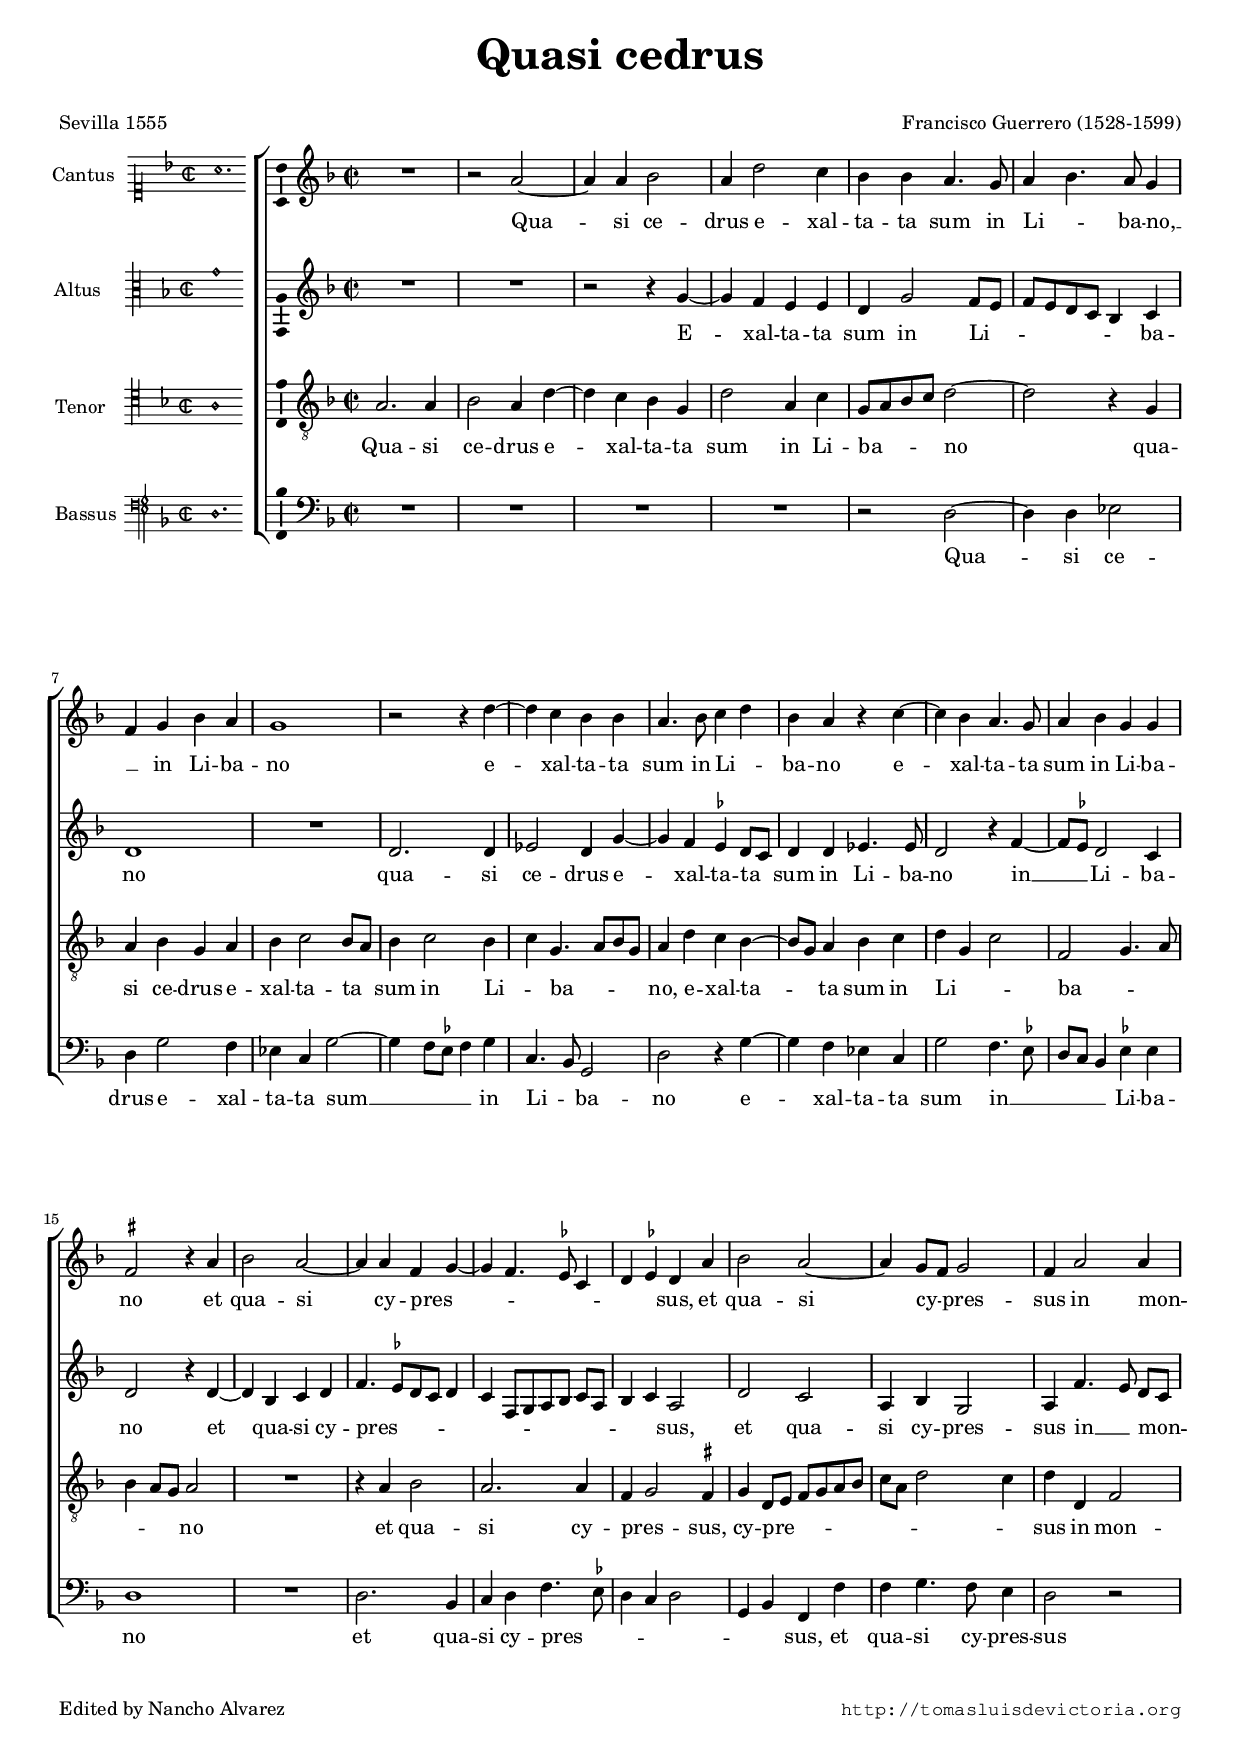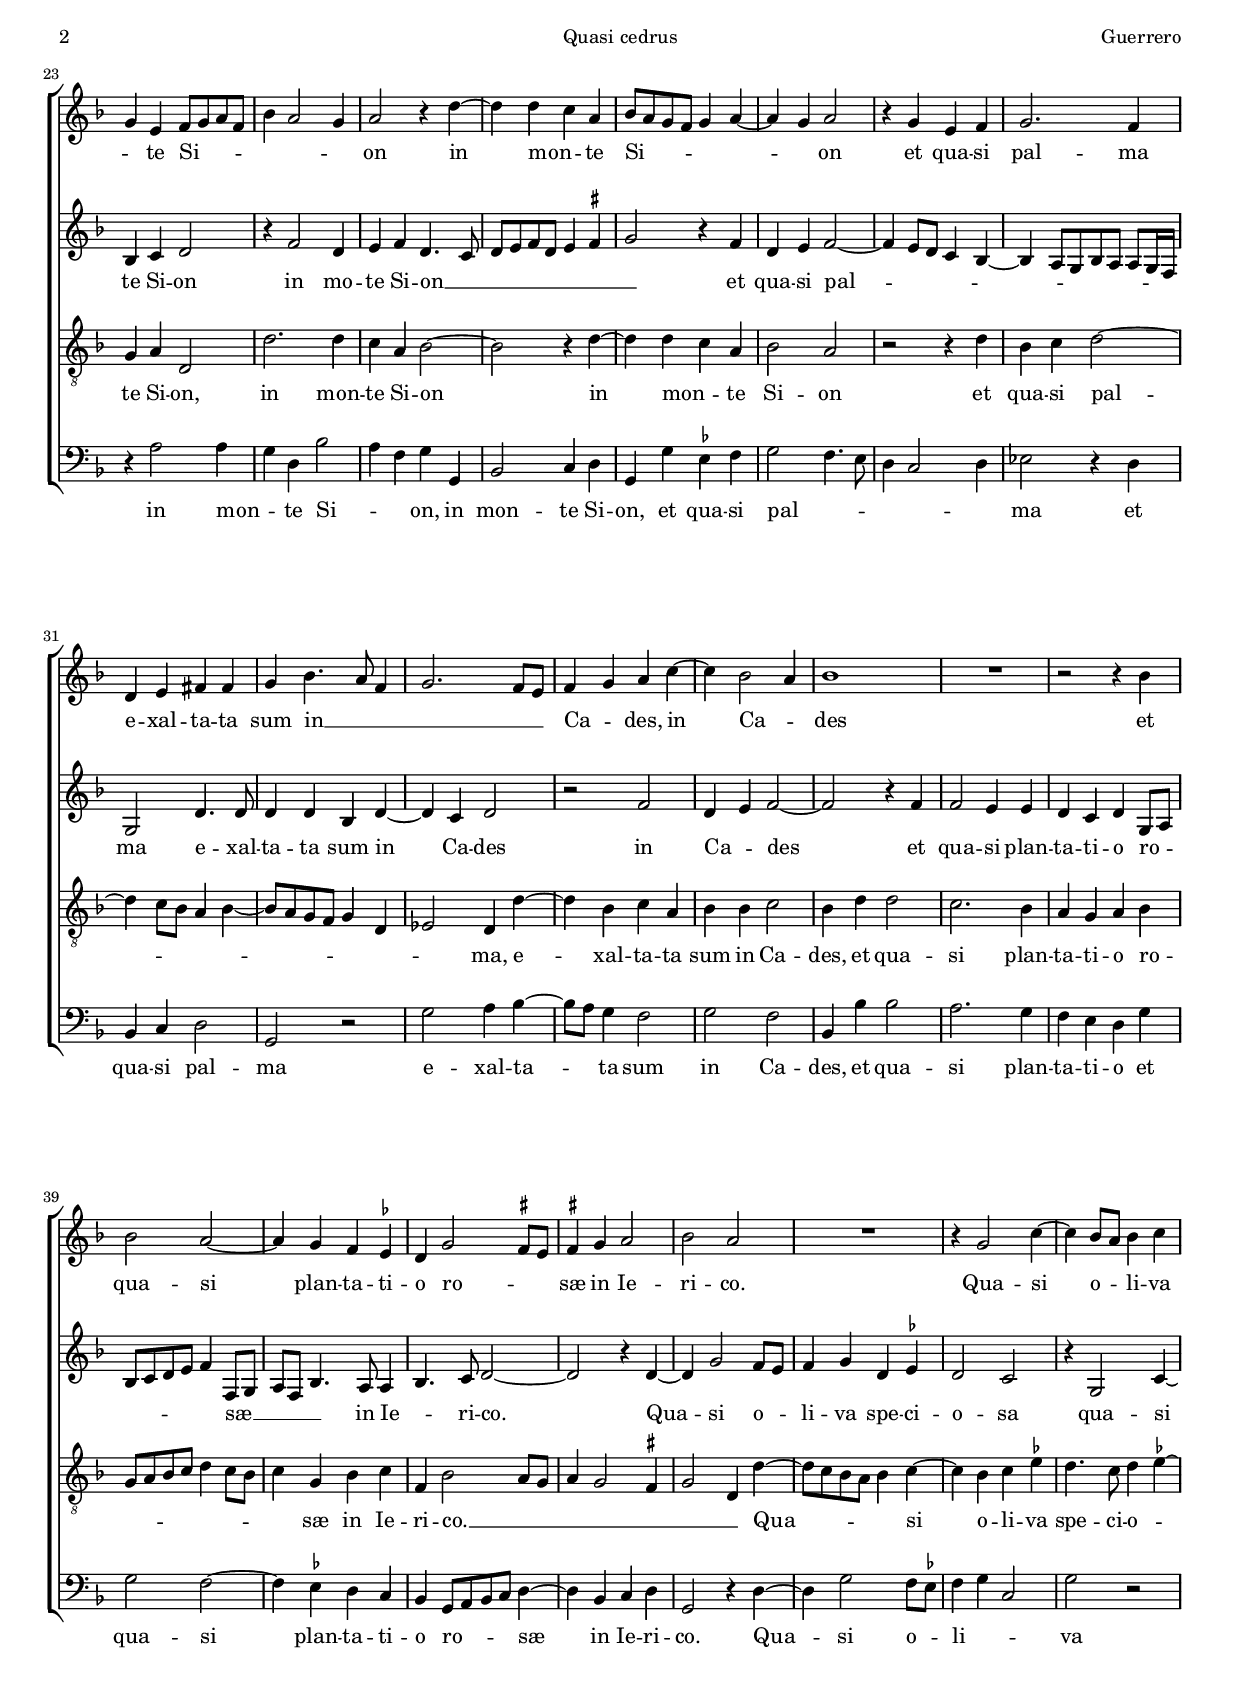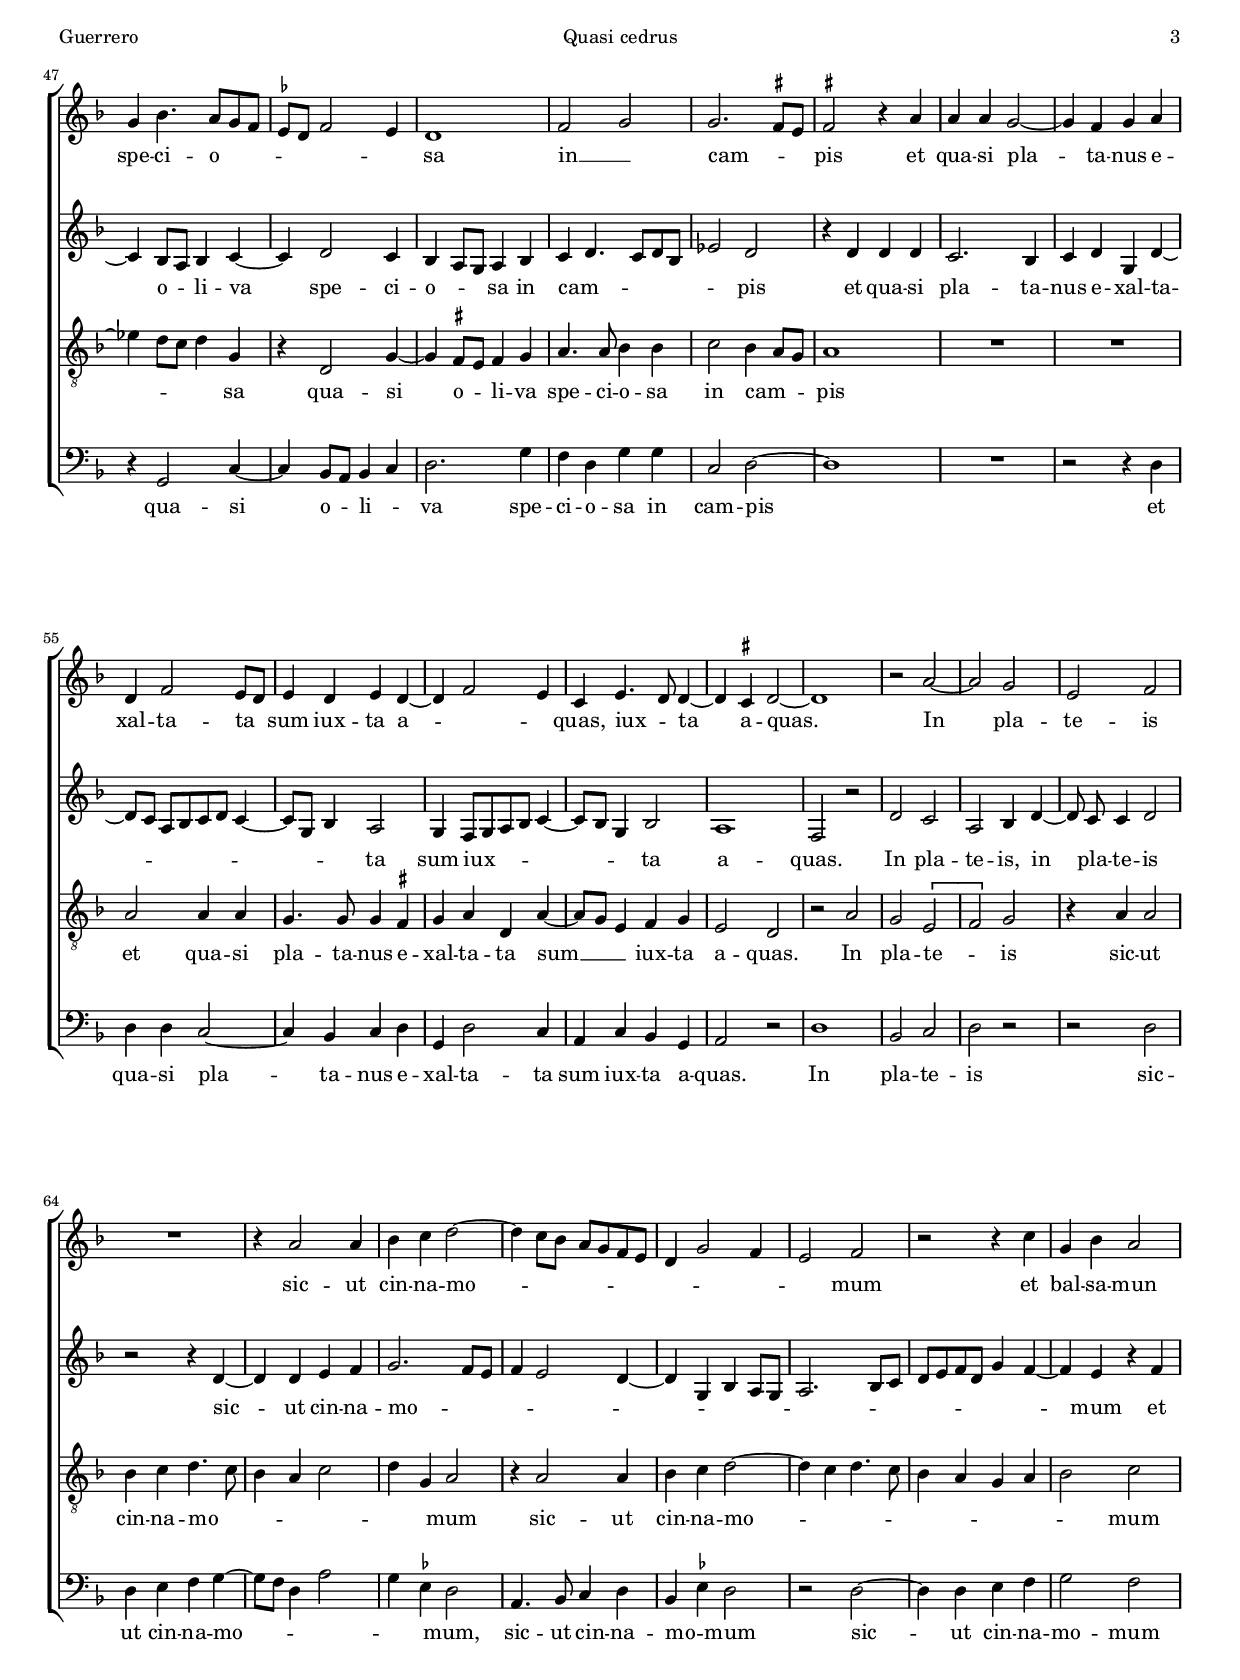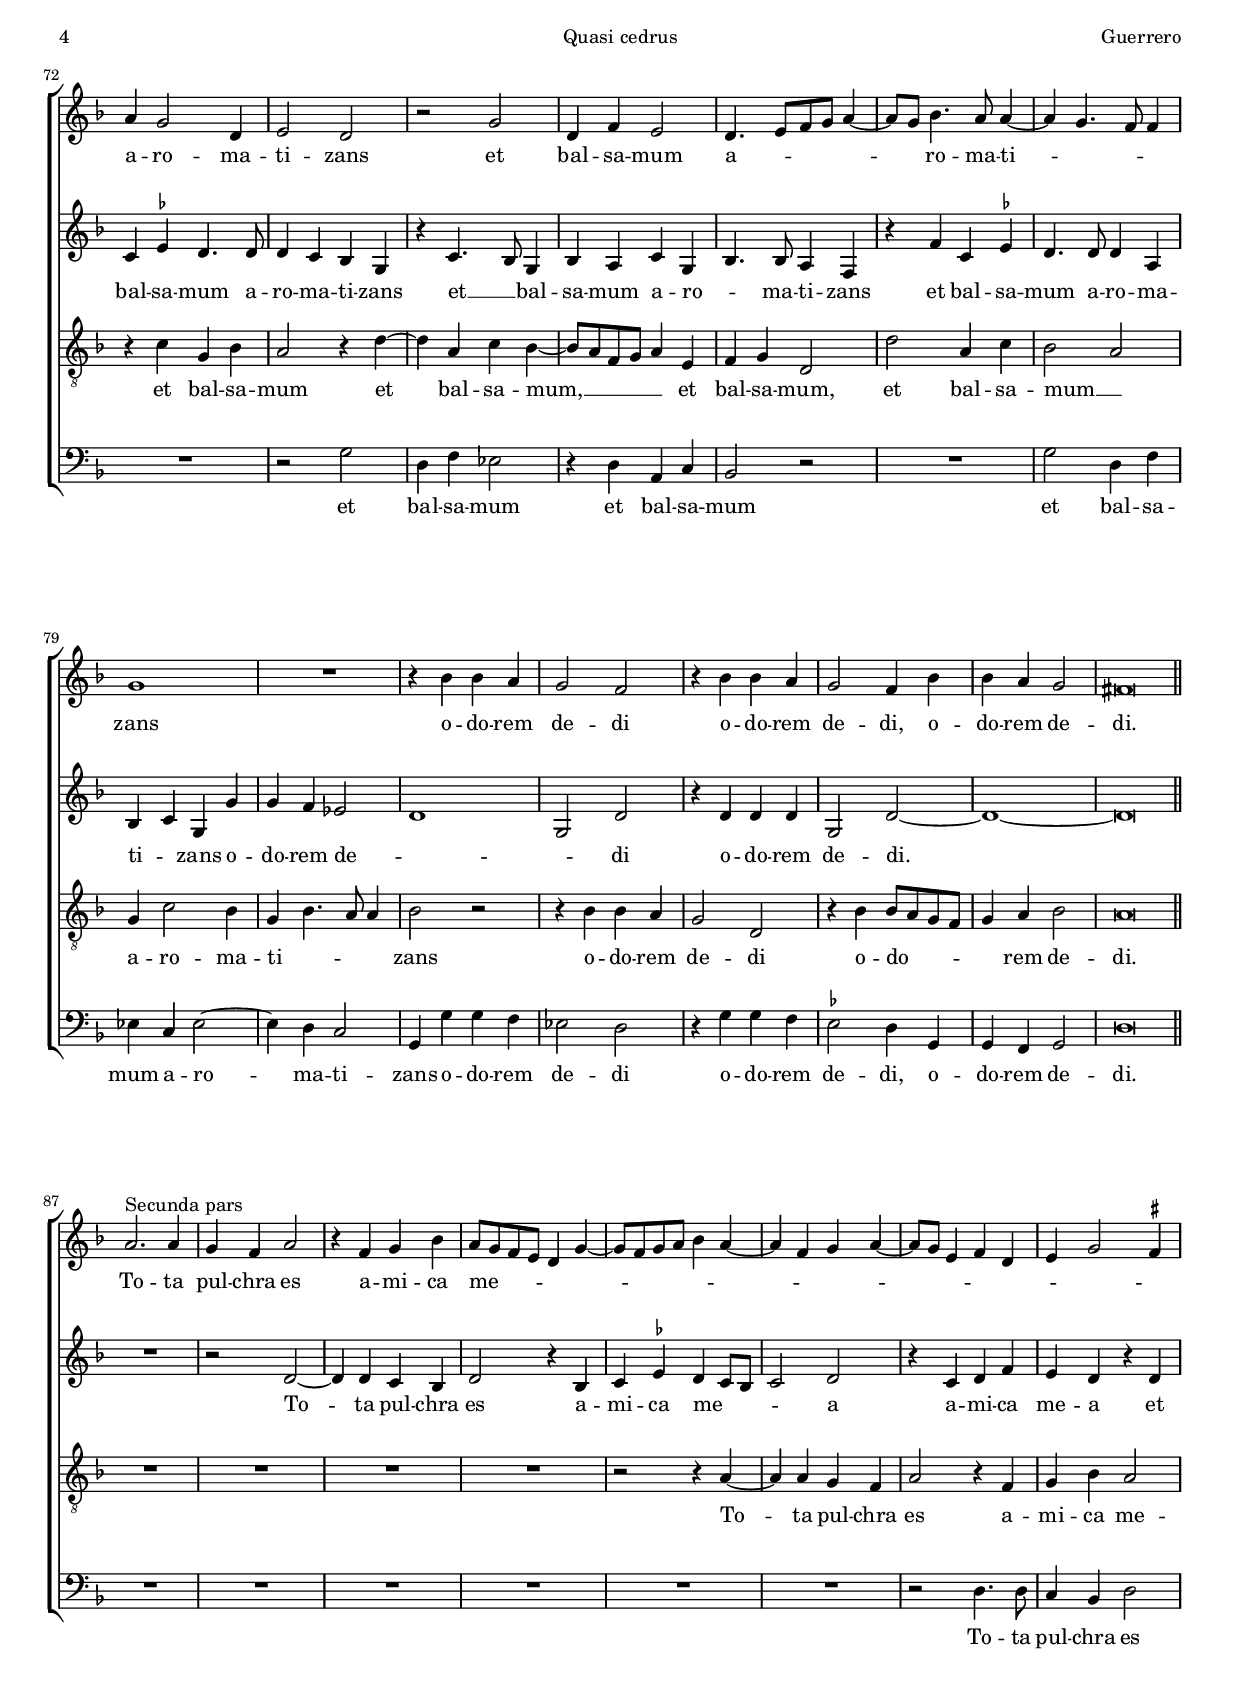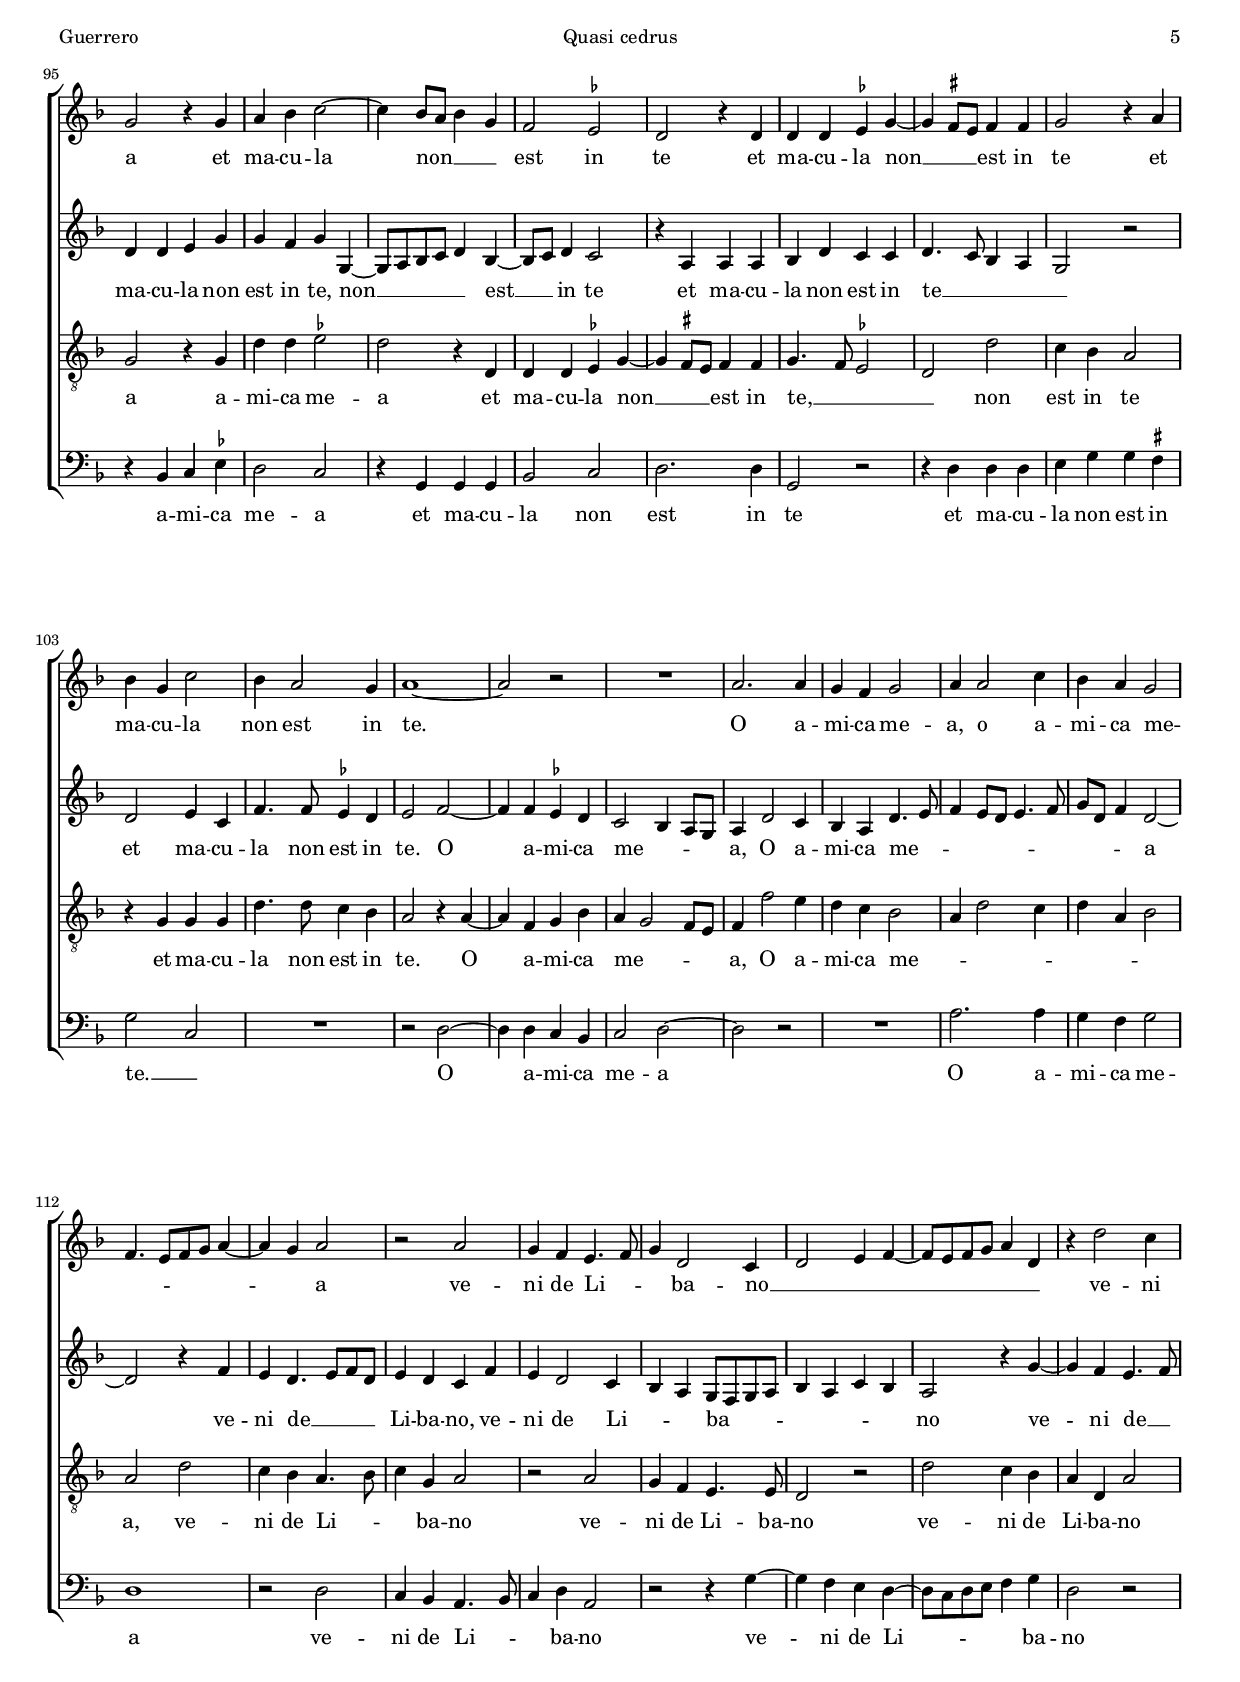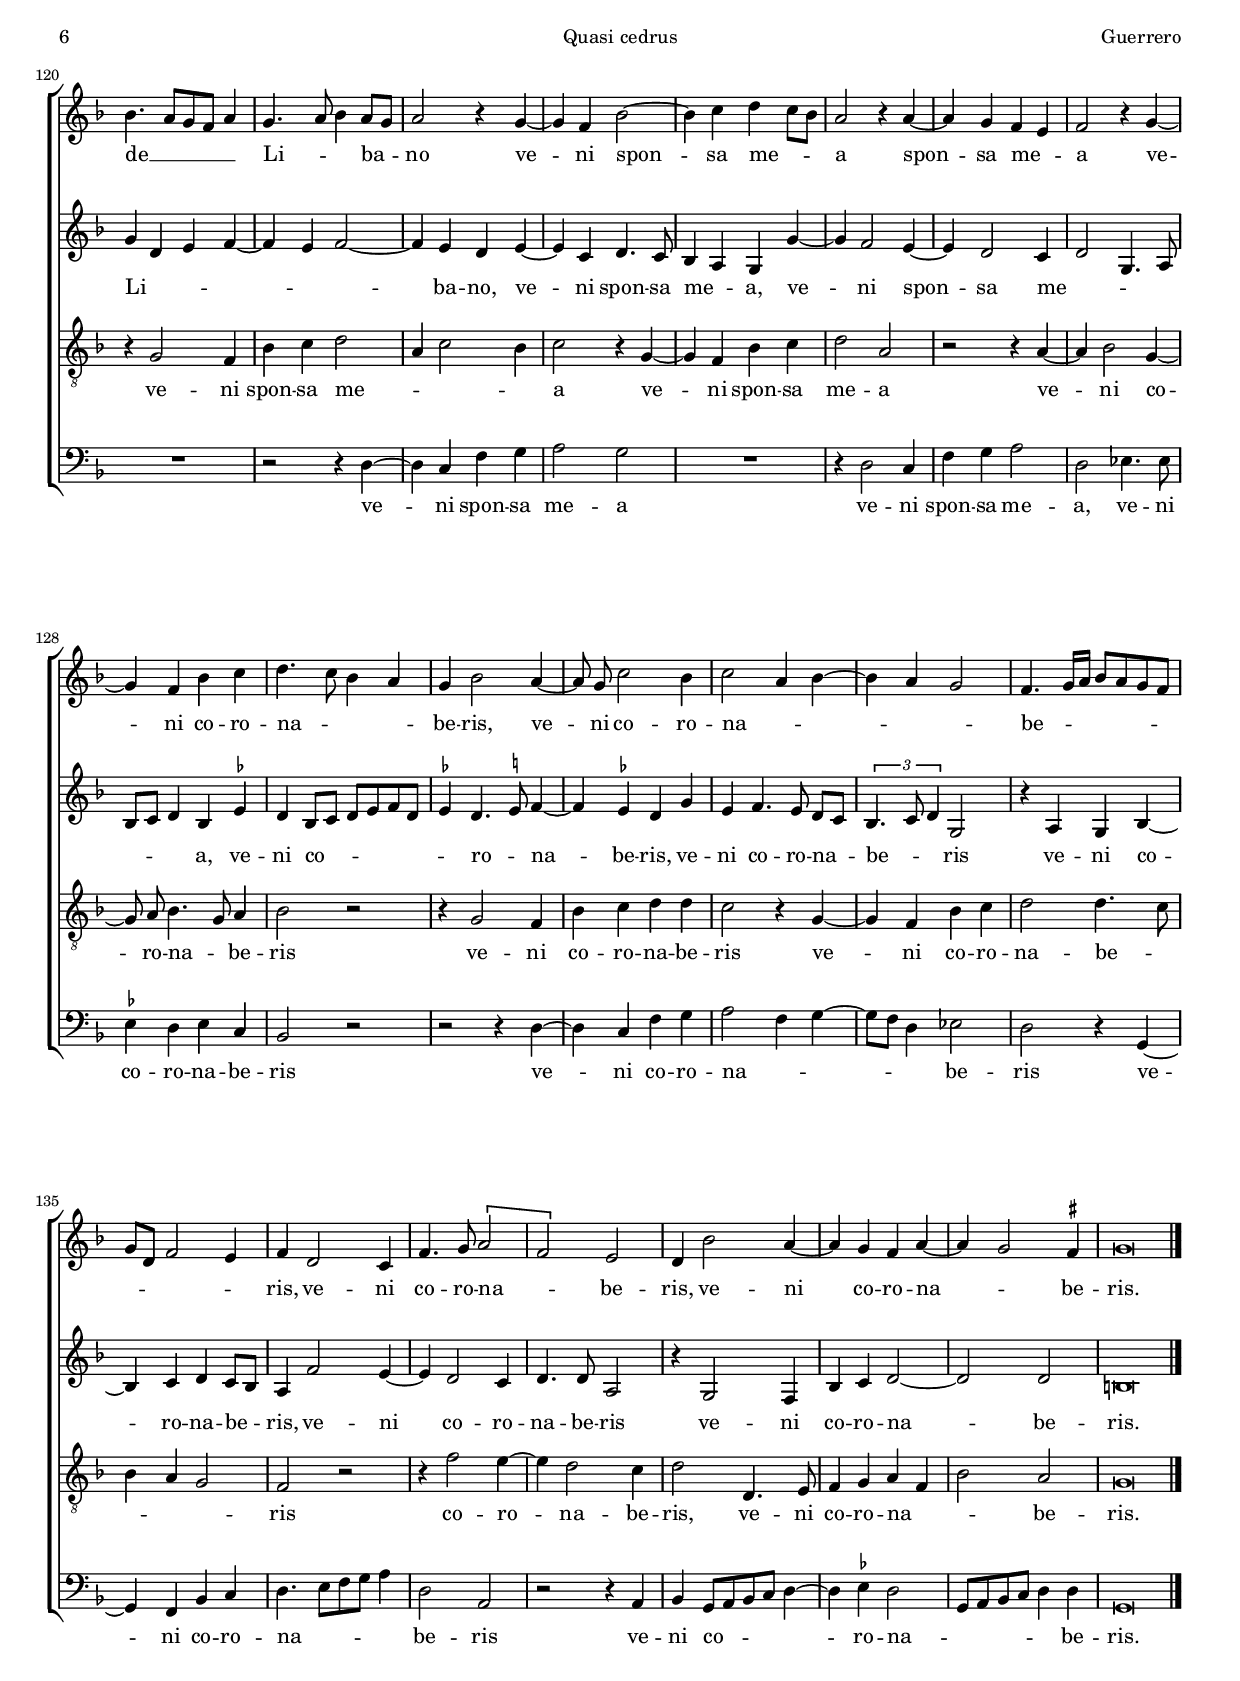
\version "2.22.0"

#(set-default-paper-size "a4")
#(set-global-staff-size 16.5)
#(ly:set-option 'point-and-click #f)
%mobile -s15.5 -i3.3

italicas=\override LyricText.font-shape = #'italic
rectas=\override LyricText.font-shape = #'upright
ss=\once \set suggestAccidentals = ##t
incipitwidth = 20
mtempo={\tempo 4 = 100}
mtempob={\tempo 4 = 50}
mt=#(define-music-function (offset) (number?) ; move lyric text
      #{ \once \override LyricText.X-offset = -$offset #})

htitle="Quasi cedrus"
hcomposer="Guerrero"

\header {
	title=\markup{\fontsize #3 "Quasi cedrus"}
	subtitle=" " % Liber Ecclesiastici 24, 17-20; Canticum Canticorum 4, 7-8
%	subsubtitle=\markup{\null \vspace #2 }
	composer="Francisco Guerrero (1528-1599)"
        pdfauthor=\composer
	%opus="(-)"
	poet=\markup{"Sevilla 1555"} % Sevilla, Martín de Montesdoca 1555
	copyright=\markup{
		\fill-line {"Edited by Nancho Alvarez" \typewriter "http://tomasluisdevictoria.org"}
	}
%	tagline=""
}


global={\key f \major \time 2/2
                 \skip 1*86 \bar "||" \break
		\skip 1*56 \bar "|."
}

cantus={
	R1*4/4 |
	r2 a' ~ |
	a'4 a' bes'2 |
	a'4 d''2 c''4 |
%5
	bes' bes' a'4. g'8 |
	a'4 bes'4. a'8 g'4 |
	f' g' bes' a' |
	g'1 |
	r2 r4 d'' ~ |
%10
	d'' c'' bes' bes' |
	a'4. bes'8 c''4 d'' |
	bes' a' r c'' ~ |
	c'' bes' a'4. g'8 |
	a'4 bes' g' g' |
%15
	\ss fis'2 r4 a' |
	bes'2 a' ~ |
	a'4 a' f' g' ~ |
	g' f'4. \ss ees'8 c'4 |
	d' \ss ees' d' a' |
%20
	bes'2 a' ~ |
	a'4 g'8 f' g'2 |
	f'4 a'2 a'4 |
	g' e' f'8 g' a' f' |
	bes'4 a'2 g'4 |
%25
	a'2 r4 d'' ~ |
	d'' d'' c'' a' |
	bes'8 a' g' f' g'4 a' ~ |
	a' g' a'2 |
	r4 g' e' f' |
%30
	g'2. f'4 |
	d' e' fis' fis' |
	g' bes'4. a'8 f'4 |
	g'2. f'8 e' |
	f'4 g' a' c'' ~ |
%35
	c'' bes'2 a'4 |
	bes'1 |
	R1*4/4 |
	r2 r4 bes' |
	bes'2 a' ~ |
%40
	a'4 g' f' \ss ees' |
	d' g'2 \ss fis'8 e' |
	\ss fis'4 g' a'2 |
	bes' a' |
	R1*4/4 |
%45
	r4 g'2 c''4 ~ |
	c'' bes'8 a' bes'4 c'' |
	g' bes'4. a'8 g' f' |
	\ss ees' d' f'2 \ss ees'4 |
	d'1 |
%50
	f'2 g' |
	g'2. \ss fis'8 e' |
	\ss fis'2 r4 a' |
	a' a' g'2 ~ |
	g'4 f' g' a' |
%55
	d' f'2 e'8 d' |
	e'4 d' e' d' ~ |
	d' f'2 e'4 |
	c' e'4. d'8 d'4 ~ |
	d' \ss cis' d'2 ~ | 
%60
	d'1 |
	r2 a' ~ |
	a' g' |
	e' f' |
	R1*4/4 |
%65
	r4 a'2 a'4 |
	bes' c'' d''2 ~ |
	d''4 c''8 bes' a' g' f' e'
	d'4 g'2 f'4 |
	e'2 f' |
%70
	r r4 c'' |
	g' bes' a'2 |
	a'4 g'2 d'4 |
	e'2 d' |
	r g' |
%75
	d'4 f' e'2 |
	d'4.  e'8[ f' g'] a'4 ~ |
	a'8 g' bes'4. a'8 a'4 ~ |
	a' g'4. f'8 f'4 |
	g'1 |
%80
	R1*4/4 |
	r4 bes' bes' a' |
	g'2 f' |
	r4 bes' bes' a' |
	g'2 f'4 bes' |
%85
	bes' a' g'2 |
	fis'\breve*1/2 |
	s4*0^\markup{"Secunda pars"}
        a'2. a'4 |
	g' f' a'2 |
	r4 f' g' bes' |
%90
	a'8 g' f' e' d'4 g' ~ |
	g'8 f' g' a' bes'4 a' ~ |
	a' f' g' a' ~ |
	a'8 g' e'4 f' d' |
	e' g'2 \ss fis'4 |
%95
	g'2 r4 g' |
	a' bes' c''2 ~ |
	c''4 bes'8 a' bes'4 g' |
	f'2 \ss ees' |
	d' r4 d' |
%100
	d' d' \ss ees' g' ~ |
	g' \ss fis'8 e' fis'4 fis' |
	g'2 r4 a' |
	bes' g' c''2 |
	bes'4 a'2 g'4 |
%105
	a'1 ~ |
	a'2 r |
	R1*4/4 |
	a'2. a'4 |
	g' f' g'2 |
%110
	a'4 a'2 c''4 |
	bes' a' g'2 |
	f'4.  e'8[ f' g'] a'4 ~ |
	a' g' a'2 |
	r a' |
%115
	g'4 f' e'4. f'8 |
	g'4 d'2 c'4 |
	d'2 e'4 f' ~ |
	f'8 e' f' g' a'4 d' |
	r d''2 c''4 |
%120
	bes'4.  a'8[ g' f'] a'4 |
	g'4. a'8 bes'4 a'8 g' |
	a'2 r4 g' ~ |
	g' f' bes'2 ~ |
	bes'4 c'' d'' c''8 bes' |
%125
	a'2 r4 a' ~ |
	a' g' f' e' |
	f'2 r4 g' ~ |
	g' f' bes' c'' |
	d''4. c''8 bes'4 a' |
%130
	g' bes'2 a'4 ~ |
	\set Staff.autoBeaming = ##f
	a'8 g' c''2 bes'4 |
	\set Staff.autoBeaming = ##t
	c''2 a'4 bes' ~ |
	bes' a' g'2 |
	f'4. g'16 a' bes'8 a' g' f' |
%135
	g' d' f'2 e'4 |
	f' d'2 c'4 |
	f'4. g'8 \[a'2 |
	f'\] e' |
	d'4 bes'2 a'4 ~ |
%140
	a' g' f' a' ~ |
        a' g'2 \ss fis'4 |
	g'\breve*1/2 

}

altus={
	R1*4/4 |
	R1*4/4 |
	r2 r4 g' ~ |
	g' f' e' e' |
%5
	d' g'2 f'8 e' |
	f' e' d' c' bes4 c' |
	d'1 |
	R1*4/4 |
	d'2. d'4 |
%10
	ees'2 d'4 g' ~ |
	g' f' \ss ees' d'8 c' |
	d'4 d' ees'4. ees'8 |
	d'2 r4 f' ~ |
	f'8 \ss ees' d'2 c'4 |
%15
	d'2 r4 d' ~ |
	d' bes c' d' |
	f'4.  \ss ees'8[ d' c'] d'4 |
	c' f8[ g a bes] c'[ a] |
	bes4 c' a2 |
%20
	d' c' |
	a4 bes g2 |
	a4 f'4. e'8  d'[ c'] |
	bes4 c' d'2 |
	r4 f'2 d'4 |
%25
	e' f' d'4. c'8 |
	d' e' f' d' e'4 \ss fis' |
	g'2 r4 f' |
	d' e' f'2 ~ |
	f'4 e'8 d' c'4 bes ~ |
%30
	bes  a8[ g bes a]  a[ g16 f] |
	g2 d'4. d'8 |
	d'4 d' bes d' ~ |
	d' c' d'2 |
	r f' |
%35
	d'4 e' f'2 ~ |
	f' r4 f' |
	f'2 e'4 e' |
	d' c' d' g8 a |
	bes c' d' e' f'4 f8 g |
%40
	a f bes4. a8 a4 |
	bes4. c'8 d'2 ~ |
	d' r4 d' ~ |
	d' g'2 f'8 e' |
	f'4 g' d' \ss ees' |
%45
	d'2 c' |
	r4 g2 c'4 ~ |
	c' bes8 a bes4 c' ~ |
	c' d'2 c'4 |
	bes a8 g a4 bes |
%50
	c' d'4. c'8 d' bes |
	ees'2 d' |
	r4 d' d' d' |
	c'2. bes4 |
	c' d' g d' ~ |
%55
	d'8[ c'] a[ bes c' d'] c'4 ~ |
	c'8 g bes4 a2 |
	g4  f8[ g a bes] c'4 ~ |
	c'8 bes g4 bes2 |
	a1 |
%60
	f2 r |
	d' c' |
	a bes4 d' ~ |
	\set Staff.autoBeaming = ##f
	d'8 c' c'4 d'2 |
	\set Staff.autoBeaming = ##t
	r r4 d' ~ |
%65
	d' d' e' f' |
	g'2. f'8 e' |
	f'4 e'2 d'4 ~ |
	d' g bes a8 g |
	a2. bes8 c' |
%70
	d' e' f' d' g'4 f' ~ |
	f' e' r f' |
	c' \ss ees' d'4. d'8 |
	d'4 c' bes g |
	r c'4. bes8 g4 |
%75
	bes a c' g |
	bes4. bes8 a4 f |
	r f' c' \ss ees' |
	d'4. d'8 d'4 a |
	bes c' g g' |
%80
	g' f' ees'2 |
	d'1 |
	g2 d' |
	r4 d' d' d' |
	g2 d' ~ |
%85
	d'1 ~ |
	d'\breve*1/2 |
	R1*4/4 |
	r2 d' ~ |
	d'4 d' c' bes |
%90
	d'2 r4 bes |
	c' \ss ees' d' c'8 bes |
	c'2 d' |
	r4 c' d' f' |
	e' d' r d' |
%95
	d' d' e' g' |
	g' f' g' g ~ |
	g8 a bes c' d'4 bes ~ |
	bes8 c' d'4 c'2 |
	r4 a a a |
%100
	bes d' c' c' |
	d'4. c'8 bes4 a |
	g2 r |
	d' e'4 c' |
	f'4. f'8 \ss ees'4 d' |
%105
	e'2 f' ~ |
	f'4 f' \ss ees' d' |
	c'2 bes4 a8 g |
	a4 d'2 c'4 |
	bes a d'4. e'8 |
%110
	f'4 e'8 d' e'4. f'8 |
	g' d' f'4 d'2 ~ |
	d' r4 f' |
	e' d'4. e'8 f' d' |
	e'4 d' c' f' |
%115
	e' d'2 c'4 |
	bes a g8 f g a |
	bes4 a c' bes |
	a2 r4 g' ~ |
	g' f' e'4. f'8 |
%120
	g'4 d' e' f' ~ |
	f' e' f'2 ~ |
	f'4 e' d' e' ~ |
	e' c' d'4. c'8 |
	bes4 a g g' ~ |
%125
	g' f'2 e'4 ~ |
	e' d'2 c'4 |
	d'2 g4. a8 |
	bes c' d'4 bes \ss ees' |
	d' bes8 c' d' e' f' d' |
%130
	\ss ees'4 d'4. \ss e'8 f'4 ~ |
	f' \ss ees' d' g' |
	e' f'4. e'8  d'[ c'] |
	\times 2/3{bes4. c'8 d'4} g2 |
	r4 a g bes ~ |
%135
	bes c' d' c'8 bes |
	a4 f'2 e'4 ~ |
	e' d'2 c'4 |
	d'4. d'8 a2 |
	r4 g2 f4 |
%140
	bes c' d'2 ~ |
	d' d' |
	b\breve*1/2
}

tenor={
	a2. a4 |
	bes2 a4 d' ~ |
	d' c' bes g |
	d'2 a4 c' |
%5
	g8 a bes c' d'2 ~ |
	d' r4 g |
	a bes g a |
	bes c'2 bes8 a |
	bes4 c'2 bes4 |
%10
	c' g4. a8 bes g |
	a4 d' c' bes ~ |
	bes8 g a4 bes c' |
	d' g c'2 |
	f g4. a8 |
%15
	bes4 a8 g a2 |
	R1*4/4 |
	r4 a bes2 |
	a2. a4 |
	f g2 \ss fis4 |
%20
	g d8 e f g a bes
	c' a d'2 c'4 |
	d' d f2 |
	g4 a d2 |
	d'2. d'4 |
%25
	c' a bes2 ~ |
	bes r4 d' ~ |
	d' d' c' a |
	bes2 a |
	r r4 d' |
%30
	bes c' d'2 ~ |
	d'4 c'8 bes a4 bes ~ |
	bes8 a g f g4 d |
	ees2 d4 d' ~ |
	d' bes c' a |
%35
	bes bes c'2 |
	bes4 d' d'2 |
	c'2. bes4 |
	a g a bes |
	g8 a bes c' d'4 c'8 bes |
%40
	c'4 g bes c' |
	f bes2 a8 g |
	a4 g2 \ss fis4 |
	g2 d4 d' ~ |
	d'8 c' bes a bes4 c' ~ |
%45
	c' bes c' \ss ees' |
	d'4. c'8 d'4 \ss ees' ~ |
	ees' d'8 c' d'4 g |
	r d2 g4 ~ |
        g \ss fis8 e fis4 g |
%50
	a4. a8 bes4 bes |
	c'2 bes4 a8 g |
	a1 |
	R1*4/4 |
	R1*4/4 |
%55
	a2 a4 a |
	g4. g8 g4 \ss fis |
	g a d a ~ |
	a8 g e4 f g |
	e2 d |
%60
	r a |
	g \[e |
	f\] g |
	r4 a a2 |
	bes4 c' d'4. c'8 |
%65
	bes4 a c'2 |
	d'4 g a2 |
	r4 a2 a4 |
	bes c' d'2 ~ |
	d'4 c' d'4. c'8 |
%70
	bes4 a g a |
	bes2 c' |
	r4 c' g bes |
	a2 r4 d' ~ |
	d' a c' bes ~ |
%75
	bes8 a f g a4 e |
	f g d2 |
	d' a4 c' |
	bes2 a |
	g4 c'2 bes4 |
%80
	g bes4. a8 a4 |
	bes2 r |
	r4 bes bes a |
	g2 d |
	r4 bes bes8 a g f |
%85
	g4 a bes2 |
	a\breve*1/2 |
	R1*4/4 |
	R1*4/4 |
	R1*4/4 |
%90
	R1*4/4 |
	r2 r4 a ~ |
	a a g f |
	a2 r4 f |
	g bes a2 |
%95
	g r4 g |
	d' d' \ss ees'2 |
	d' r4 d |
	d d \ss ees g ~ |
	g \ss fis8 e fis4 fis |
%100
	g4. f8 \ss ees2 |
	d d' |
	c'4 bes a2 |
	r4 g g g |
	d'4. d'8 c'4 bes |
%105
	a2 r4 a ~ |
	a f g bes |
	a g2 f8 e |
	f4 f'2 e'4 |
	d' c' bes2 |
%110
	a4 d'2 c'4 |
	d' a bes2 |
	a d' |
	c'4 bes a4. bes8 |
	c'4 g a2 |
%115
	r a |
	g4 f e4. e8 |
	d2 r |
	d' c'4 bes |
	a d a2 |
%120
	r4 g2 f4 |
	bes c' d'2 |
	a4 c'2 bes4 |
	c'2 r4 g ~ |
	g f bes c' |
%125
	d'2 a |
	r r4 a ~ |
	a bes2 g4 ~ |
	\set Staff.autoBeaming = ##f
	g8 a bes4. g8 a4 |
	\set Staff.autoBeaming = ##t
	bes2 r |
%130
	r4 g2 f4 |
	bes c' d' d' |
	c'2 r4 g ~ |
	g f bes c' |
	d'2 d'4. c'8 |
%135
	bes4 a g2 |
	f r |
	r4 f'2 e'4 ~ |
	e' d'2 c'4 |
	d'2 d4. e8 |
%140
	f4 g a f |
	bes2 a |
	g\breve*1/2 
}

bassus={
	R1*4/4 |
	R1*4/4 |
	R1*4/4 |
	R1*4/4 |
%5
	r2 d ~ |
	d4 d ees2 |
	d4 g2 f4 |
	ees c g2 ~ |
	g4 f8 \ss ees f4 g |
%10
	c4. bes,8 g,2 |
	d r4 g ~ |
	g f ees c |
	g2 f4. \ss ees8 |
	d c bes,4 \ss ees ees |
%15
	d1 |
	R1*4/4 |
	d2. bes,4 |
	c d f4. \ss ees8 |
	d4 c d2 |
%20
	g,4 bes, f, f |
	f g4. f8 e4 |
	d2 r |
	r4 a2 a4 |
	g d bes2 |
%25
	a4 f g g, |
	bes,2 c4 d |
	g, g \ss ees f |
	g2 f4. e8 |
	d4 c2 d4 |
%30
	ees2 r4 d |
	bes, c d2 |
	g, r |
	g a4 bes ~ |
	bes8 a g4 f2 |
%35
	g f |
	bes,4 bes bes2 |
	a2. g4 |
	f e d g |
	g2 f ~ |
%40
	f4 \ss ees d c |
	bes,  g,8[ a, bes, c] d4 ~ |
	d bes, c d |
	g,2 r4 d ~ |
	d g2 f8 \ss ees |
%45
	f4 g c2 |
	g r |
	r4 g,2 c4 ~ |
	c bes,8 a, bes,4 c |
	d2. g4 |
%50
	f d g g |
	c2 d ~ |
	d1 |
	R1*4/4 |
	r2 r4 d |
%55
	d d c2 ~ |
	c4 bes, c d |
	g, d2 c4 |
	a, c bes, g, |
	a,2 r |
%60
	d1 |
	bes,2 c |
	d r |
	r d |
	d4 e f g ~ |
%65
	g8 f d4 a2 |
	g4 \ss ees d2 |
	a,4. bes,8 c4 d |
	bes, \ss ees d2 |
	r d ~ |
%70
	d4 d e f |
	g2 f |
	R1*4/4 |
	r2 g |
	d4 f ees2 |
%75
	r4 d a, c |
	bes,2 r |
	R1*4/4 |
	g2 d4 f |
	ees c ees2 ~ |
%80
	ees4 d c2 |
	g,4 g g f |
	ees2 d |
	r4 g g f |
	\ss ees2 d4 g, |
%85
	g, f, g,2 |
	d\breve*1/2 |
	R1*4/4 |
	R1*4/4 |
	R1*4/4 |
%90
	R1*4/4 |
	R1*4/4 |
	R1*4/4 |
	r2 d4. d8 |
	c4 bes, d2 |
%95
	r4 bes, c \ss ees |
	d2 c |
	r4 g, g, g, |
	bes,2 c |
	d2. d4 |
%100
	g,2 r |
	r4 d d d |
	e g g \ss fis |
	g2 c |
	R1*4/4 |
%105
	r2 d ~ |
	d4 d c bes, |
	c2 d ~ |
	d r |
	R1*4/4 |
%110
	a2. a4 |
	g f g2 |
	d1 |
	r2 d |
	c4 bes, a,4. bes,8 |
%115
	c4 d a,2 |
	r r4 g ~ |
	g f e d ~ |
	d8 c d e f4 g |
	d2 r |
%120
	R1*4/4 |
	r2 r4 d ~ |
	d c f g |
	a2 g |
	R1*4/4 |
%125
	r4 d2 c4 |
	f g a2 |
	d ees4. ees8 |
	\ss ees4 d ees c |
	bes,2 r |
%130
	r r4 d ~ |
	d c f g |
	a2 f4 g ~ |
	g8 f d4 ees2 |
	d r4 g, ~ |
%135
	g, f, bes, c |
	d4.  e8[ f g] a4 |
	d2 a, |
	r r4 a, |
	bes,  g,8[ a, bes, c] d4 ~ |
%140
	d \ss ees d2 |
	g,8 a, bes, c d4 d |
	g,\breve*1/2
}

textocantus=\lyricmode{
Qua -- _ si ce -- drus e -- xal -- ta -- ta sum 
in Li -- _ ba -- no, __ _
in Li -- ba -- no
e -- _ xal -- ta -- ta sum in Li -- _ ba -- no
e -- _ xal -- ta -- ta sum in Li -- ba -- no
et qua -- si _ cy -- pres -- _ _ _ _ _ _ _ sus,
et qua -- si _ cy -- _ pres -- sus in mon -- _ te 
Si -- _ _ _ _ _ _ on
in _ mon -- _ te Si -- _ _ _ _ _ _ _ on
et qua -- si pal -- ma e -- xal -- ta -- ta sum in __ _ _ _ _ _ Ca -- _ des,
in _ Ca -- _ des
et qua -- si _ plan -- ta -- ti -- o ro -- _ _ sæ in Ie -- ri -- co.
Qua -- si _ o -- _ li -- va spe -- ci -- o -- _ _ _ _ _ _ sa
in __ _ cam -- _ _ pis
et qua -- si pla -- _ ta -- nus e -- xal -- ta -- ta _ 
sum iux -- ta a -- _ _ _ quas,
iux -- _ ta _ a -- quas. _
In _ pla -- te -- is
sic -- ut cin -- na -- mo -- _ _ _ _ _ _ _ _ _ _ _ mum
et bal -- sa -- mun a -- ro -- ma -- ti -- zans
et bal -- sa -- mum 
a -- _ _ _ _ _ _ ro -- ma -- ti -- _ _ _ _ zans
o -- do -- rem de -- di
o -- do -- rem de -- di,
o -- do -- rem de -- di.
To -- ta pul -- chra es a -- mi -- ca me -- _ _ _ _ _ _ _ _ _ _ _ _ _ _ _ _ _ _ _ _ _ _ _ a
et ma -- cu -- la _ non __ _ _ _ est in te
et ma -- cu -- la non __ _ _ _ est in te
et ma -- cu -- la
non est in te. _
O a -- mi -- ca me -- a,
o a -- mi -- ca me -- _ _ _ _ _ _ _ a
ve -- ni de Li -- _ _ ba -- no __ _ _ _ _ _ _ _ _ _ 
ve -- ni de __ _ _ _ _ Li -- _ _ ba -- _ no
ve -- _ ni spon -- _ sa me -- _ _ a
spon -- _ sa me -- _ a
ve -- _ ni co -- ro -- na -- _ _ _ be -- ris,
ve -- _ ni co -- ro -- na -- _ _ _ _ _ be -- _ _ _ _ _ _ _ _ _ _ ris,
ve -- ni co -- ro -- na -- _ be -- ris,
ve -- ni _ co -- ro -- na -- _ _ be -- ris.
}

textoaltus=\lyricmode{
E -- _ xal -- ta -- ta sum in Li -- _ _ _ _ _ _ ba -- no
qua -- si ce -- drus e -- _ xal -- ta -- ta _ sum in Li -- ba -- no
in __ _ _ Li -- ba -- no
et _ qua -- si cy -- pres -- _ _ _ _ _ _ _ _ _ _ _ _ _ sus,
et qua -- si cy -- pres -- sus in __ _ mon -- _ te Si -- on
in mo -- te Si -- on __ _ _ _ _ _ _ _ _ 
et qua -- si pal -- _ _ _ _ _ _ _ _ _ _ _ _ _ ma e -- xal -- ta -- ta sum
in _ Ca -- des
in Ca -- _ des _
et qua -- si plan -- ta -- ti -- o ro -- _ _ _ _ _ _ sæ __ _ _ _ _ in Ie -- _ ri -- co. _
Qua -- _ si o -- _ li -- va spe -- ci -- o -- sa
qua -- si _ o -- _ li -- va _ spe -- ci -- o -- _ _ sa in cam -- _ _ _ _ _ pis
et qua -- si pla -- ta -- nus e -- xal -- ta -- _ _ _ _ _ _ _ _ _ _ ta sum iux -- _ _ _ _ _ _ _ ta
a -- quas.
In pla -- te -- is,
in _ pla -- te -- is
sic -- _ ut cin -- na -- mo -- _ _ _ _ _ _ _ _ _ _ _ _ _ _ _ _ _ _ _ _ mum
et bal -- sa -- mum a -- ro -- ma -- ti -- zans
et __ _ bal -- sa -- mum a -- ro -- _ \mt #1.5 ma -- ti -- zans
et bal -- sa -- mum a -- ro -- ma -- ti -- _ zans o -- do -- rem de -- _ _ di
o -- do -- rem de -- di. _ _ 
To -- _ ta pul -- chra es a -- mi -- ca me -- _ _ _ a
a -- mi -- ca me -- a 
et ma -- cu -- la non est in te,
non __ _ _ _ _ _ est __ _ _ in te
et ma -- cu -- la non est in te __ _ _ _ _ 
et ma -- cu -- la non est in te. 
O _ a -- mi -- ca me -- _ _ _ a, 
O a -- mi -- ca me -- _ _ _ _ _ _ _ _ _ a _
ve -- ni de __ _ _ _ Li -- ba -- no,
ve -- ni de Li -- _ _ ba -- _ _ _ _ _ _ _ no
ve -- _ ni de __ _ Li -- _ _ _ _ _ _ _ ba -- no,
ve -- _ ni spon -- sa me -- _ a,
ve -- _ ni spon -- _ sa me -- _ _ _ _ _ _ a,
ve -- ni co -- _ _ _ _ _ _ ro -- _ na -- _ be -- ris,
ve -- ni co -- ro -- na -- _ be -- _ _ ris
ve -- ni co -- _ ro -- na -- be -- _ ris,
ve -- ni _ co -- ro -- na -- be -- ris
ve -- ni co -- ro -- na -- _ be -- ris.
}

textotenor=\lyricmode{
Qua -- si ce -- drus e -- _ xal -- ta -- ta sum in Li -- ba -- _ _ _ no _
qua -- si ce -- drus e -- xal -- ta -- ta _ sum in Li -- _ ba -- _ _ _ no,
e -- xal -- ta -- _ _ ta sum in Li -- _ _ ba -- _ _ _ _ _ no
et qua -- si cy -- pres -- _ sus,
cy -- pre -- _ _ _ _ _ _ _ _ _ sus in mon -- te Si -- on,
in mon -- te Si -- on _
in _ mon -- _ te Si -- on
et qua -- si pal -- _ _ _ _ _ _ _ _ _ _ _ _ ma,
e -- _ xal -- ta -- ta sum in Ca -- des,
et qua -- si plan -- ta -- ti -- o ro -- _ _ _ _ _ _ _ _ sæ in Ie -- ri -- co. __ _ _ _ _ _ _ _ 
Qua -- _ _ _ _ _ si _ o -- li -- va spe -- ci -- o -- _ _ _ _ _ sa
qua -- si _ o -- _ li -- va spe -- ci -- o -- sa
in cam -- _ _ pis
et qua -- si pla -- ta -- nus e -- xal -- ta -- ta sum __ _ _ _ iux -- ta a -- quas.
In pla -- te -- _ is
sic -- ut cin -- na -- mo -- _ _ _ _ _ _ mum
sic -- ut cin -- na -- mo -- _ _ _ _ _ _ _ _ _ mum
et bal -- sa -- mum
et _ bal -- sa -- mum, __ _ _ _ _ _ 
et bal -- sa -- mum,
et bal -- sa -- mum __ _
a -- ro -- ma -- ti -- _ _ _ zans
o -- do -- rem de -- di
o -- do -- _ _ _ _ rem de -- di.
To -- _ ta pul -- chra es
a -- mi -- ca me -- a
a -- mi -- ca me -- a
et ma -- cu -- la non __ _ _ _ est in te, __ _ _ _ 
non est in te
et ma -- cu -- la non est in te.
O _ a -- mi -- ca me -- _ _ _ a,
O a -- mi -- ca me -- _ _ _ _ _ _ a,
ve -- ni de Li -- _ _ ba -- no
ve -- ni de Li -- ba -- no
ve -- ni de Li -- ba -- no
ve -- ni spon -- sa me -- _ _ _ a
ve -- _ ni spon -- sa me -- a
ve -- _ ni co -- _ ro -- na -- _ be -- ris
ve -- ni co -- ro -- na -- be -- ris
ve -- _ ni co -- ro -- na -- be -- _ _ _ _ ris
co -- ro -- _ na -- be -- ris,
ve -- ni co -- ro -- na -- _ _ be -- ris.
}

textobassus=\lyricmode{
Qua -- _ si ce -- drus e -- xal -- ta -- ta sum __ _ _ _ _ in Li -- _ ba -- no
e -- _ xal -- ta -- ta sum in __ _ _ _ _ Li -- ba -- no
et qua -- si cy -- pres -- _ _ _ _ _ _ sus,
et qua -- si cy -- pres -- sus
in mon -- _ te Si -- _ _ on,
in mon -- te Si -- on,
et qua -- si pal -- _ _ _ _ _ ma
et qua -- si pal -- ma
e -- xal -- ta -- _ _ ta sum in Ca -- des,
et qua -- si plan -- ta -- ti -- o et qua -- si _ plan -- ta -- ti -- o
ro -- _ _ _ sæ _ in Ie -- ri -- co.
Qua -- _ si o -- _ li -- _ _ va
qua -- si _ o -- _ li -- _ va
spe -- ci -- o -- sa in cam -- pis _
et qua -- si pla -- _ ta -- nus e -- xal -- ta -- ta sum iux -- ta a -- quas.
In pla -- te -- is
sic -- ut cin -- na -- mo -- _ _ _ _ _ _ mum,
sic -- ut \mt #0.5 cin -- na -- mo -- _ mum
sic -- _ ut cin -- na -- mo -- mum
et bal -- sa -- mum
et bal -- sa -- mum
et bal -- sa -- mum a -- ro -- _ ma -- ti -- zans o -- do -- rem de -- di
o -- do -- rem de -- di,
o -- do -- rem de -- di.
To -- ta pul -- chra es
a -- mi -- ca me -- a
et ma -- cu -- la non est in te
et ma -- cu -- la non est in te. __ _
O _ a -- mi -- ca me -- a _
O a -- mi -- ca me -- a
ve -- ni de Li -- _ _ ba -- no
ve -- _ ni de Li -- _ _ _ _ _ ba -- no
ve -- _ ni spon -- sa me -- a
ve -- ni spon -- sa me -- a,
ve -- ni co -- ro -- na -- be -- ris
ve -- _ ni co -- ro -- na -- _ _ _ _ _ be -- ris
ve -- _ ni co -- ro -- na -- _ _ _ _ be -- ris
ve -- ni co -- _ _ _ _ _ ro -- na -- _ _ _ _ _ be -- ris.
}


incipitcantus=\markup{
	\score{
		{ 
		\set Staff.instrumentName="Cantus  "
		\override NoteHead.style = #'neomensural
		\override Staff.TimeSignature.style = #'neomensural
		\cadenzaOn 
		\clef "petrucci-c1"
		\key f \major
		\time 2/2
                a'1.
		} 

	\layout { line-width=\incipitwidth indent = 0 }
	}
}

incipitaltus=\markup{
	\score{
		{ 
		\set Staff.instrumentName="Altus    "
		\override NoteHead.style = #'neomensural 
		\override Staff.TimeSignature.style = #'neomensural
		\cadenzaOn 
		\clef "petrucci-c3"
		\key f \major
		\time 2/2
                g'1
		} 
	\layout { line-width=\incipitwidth indent = 0 }
	}
}


incipittenor=\markup{
	\score{
		{ 
		\set Staff.instrumentName="Tenor   "
		\override NoteHead.style = #'neomensural 
		\override Staff.TimeSignature.style = #'neomensural
		\cadenzaOn 
		\clef "petrucci-c4"
		\key f \major
		\time 2/2
                a1
		} 
	\layout { line-width=\incipitwidth indent=0 }
	}
}

incipitbassus=\markup{
	\score{
		{ 
		\set Staff.instrumentName="Bassus "
		\override NoteHead.style = #'neomensural
		\override Staff.TimeSignature.style = #'neomensural
		\cadenzaOn 
		\clef "petrucci-f4"
		\key f \major
		\time 2/2
                d1.
		} 
	\layout { line-width=\incipitwidth indent = 0 }
	}
}

%\layout {
%       \context {\Voice
%               \remove Ligature_bracket_engraver
%               \consists Mensural_ligature_engraver
%       }
%       line-width=\incipitwidth
%       indent = 0
%}

\score {\transpose c' c'{
\new ChoirStaff<<

	\new Staff <<\global
	\new Voice="v1" {
		\set Staff.instrumentName=\incipitcantus
		\clef "treble"
		\cantus }
	\new Lyrics \lyricsto "v1" {\textocantus }
	>>

	\new Staff <<\global
	\new Voice="v2" {
		\set Staff.instrumentName=\incipitaltus
		\clef "treble"
		\altus }
	\new Lyrics \lyricsto "v2" {\textoaltus }
	>>
	
	\new Staff <<\global
	\new Voice="v3" {
		\set Staff.instrumentName=\incipittenor
		\clef "G_8"
		\tenor }
	\new Lyrics \lyricsto "v3" {\textotenor }
	>>

	\new Staff <<\global
	\new Voice="v4" {
		\set Staff.instrumentName=\incipitbassus
		\clef "bass"
		\bassus }
	\new Lyrics \lyricsto "v4" {\textobassus }
	>>
	
>>

	} % transpose

\layout{ 
	\context {\Lyrics 
		\override VerticalAxisGroup.staff-affinity = #UP
		\override VerticalAxisGroup.nonstaff-relatedstaff-spacing =
			#'((basic-distance . 0) (minimum-distance . 0) (padding . 1))
		\override LyricText.font-size = #1.2
		\override LyricHyphen.minimum-distance = #0.5
	}
	\context {\Score 
		tempoHideNote = ##t
		\override BarNumber.padding = #2 
	}
	\context {\Voice 
		melismaBusyProperties = #'()
		%autoBeaming = ##f
	}
	\context {\Staff 
                %\RemoveEmptyStaves
                %\override VerticalAxisGroup.remove-first = ##t
		\override VerticalAxisGroup.staff-staff-spacing =
			#'((basic-distance . 11) (minimum-distance . 0) (padding . 1))
		\consists Ambitus_engraver 
		\override LigatureBracket.padding = #1
	}
}

%\midi { \mtempo }

}


\paper{
	evenHeaderMarkup=\markup  \fill-line { \fromproperty #'page:page-number-string \htitle \hcomposer }
	oddHeaderMarkup= \markup  \fill-line { \on-the-fly #not-first-page \hcomposer \on-the-fly #not-first-page \htitle \on-the-fly #not-first-page \fromproperty #'page:page-number-string }
	%system-count=20
	%page-count = 8
	ragged-last-bottom = ##f
	indent=3.5\cm
	system-system-spacing =
	#'((basic-distance . 20) (minimum-distance . 0) (padding . 5))
	top-system-spacing = % header
	#'((basic-distance . 8) (minimum-distance . 0) (padding . 0))
	last-bottom-spacing = % footer
	#'((basic-distance . 12) (minimum-distance . 0) (padding . 0))
	markup-system-spacing.padding = #1.5
}



